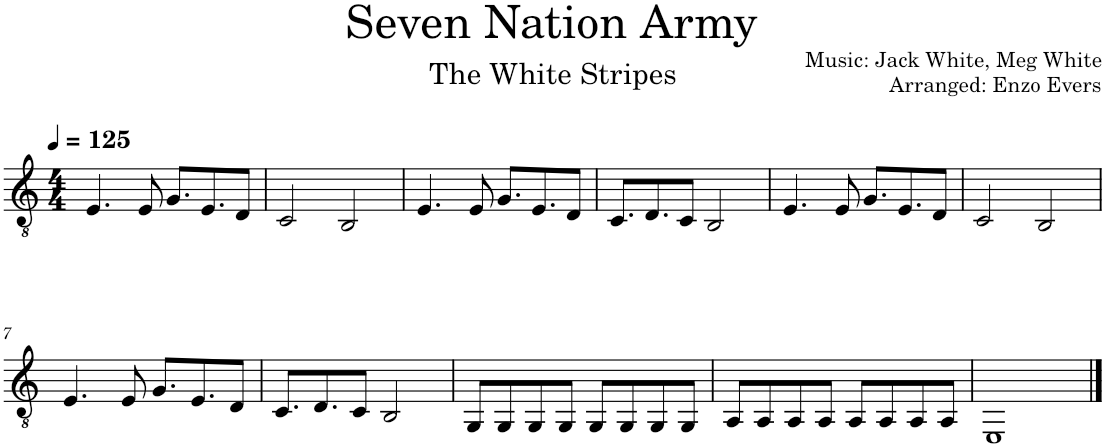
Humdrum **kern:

**kern
*part1
*staff1
*I"Classical Guitar
*I'Guit.
*clefGv2
*k[]
*M4/4
*MM125
=1
4.E/
8E/
8.G/L
8.E/
8D/J
=2
2C/
2BB/
=3
4.E/
8E/
8.G/L
8.E/
8D/J
=4
8.C/L
8.D/
8C/J
2BB/
=5
4.E/
8E/
8.G/L
8.E/
8D/J
=6
2C/
2BB/
!!LO:LB:g=z
=7
4.E/
8E/
8.G/L
8.E/
8D/J
=8
8.C/L
8.D/
8C/J
2BB/
=9
8GG/L
8GG/
8GG/
8GG/J
8GG/L
8GG/
8GG/
8GG/J
=10
8AA/L
8AA/
8AA/
8AA/J
8AA/L
8AA/
8AA/
8AA/J
=11
1EE
==
*-
